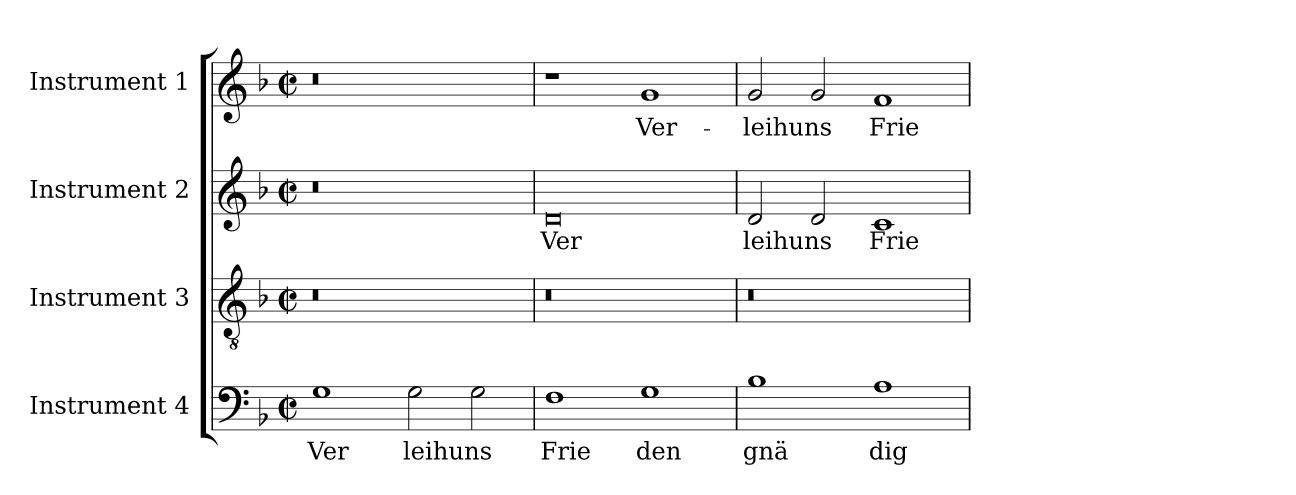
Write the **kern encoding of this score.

**kern	**text	**kern	**kern	**text	**kern	**text
*part4	*part4	*part3	*part2	*part2	*part1	*part1
*staff4	*staff4	*staff3	*staff2	*staff2	*staff1	*staff1
*I"Instrument 4	*	*I"Instrument 3	*I"Instrument 2	*	*I"Instrument 1	*
!!LO:PB:g=z
*stria5	*	*stria5	*stria5	*	*stria5	*
*clefF4	*	*clefGv2	*clefG2	*	*clefG2	*
*k[b-]	*	*k[b-]	*k[b-]	*	*k[b-]	*
*F:	*	*F:	*F:	*	*F:	*
*M2/2	*	*M2/2	*M2/2	*	*M2/2	*
*met(c|)	*	*met(c|)	*met(c|)	*	*met(c|)	*
=1	=1	=1	=1	=1	=1	=1
!	!LO:LY:b:cj	!	!	!	!	!
1G	Ver	0r	0r	.	0r	.
!	!LO:LY:b	!	!	!	!	!
2G\	leihuns	.	.	.	.	.
2G\	.	.	.	.	.	.
=2	=2	=2	=2	=2	=2	=2
!	!LO:LY:b:cj	!	!	!LO:LY:b:cj	!	!
1F	Frie	0r	0d	Ver	1r	.
!	!LO:LY:b:cj	!	!	!	!	!LO:LY:b:cj
1G	den	.	.	.	1g	Ver-
=3	=3	=3	=3	=3	=3	=3
!	!LO:LY:b:cj	!	!	!LO:LY:b	!	!LO:LY:b
1B-	gnä	0r	2d/	leihuns	2g/	-leihuns
.	.	.	2d/	.	2g/	.
!	!LO:LY:b:cj	!	!	!LO:LY:b:cj	!	!LO:LY:b:cj
1A	dig	.	1c	Frie	1f	Frie-
=	=	=	=	=	=	=
*-	*-	*-	*-	*-	*-	*-
